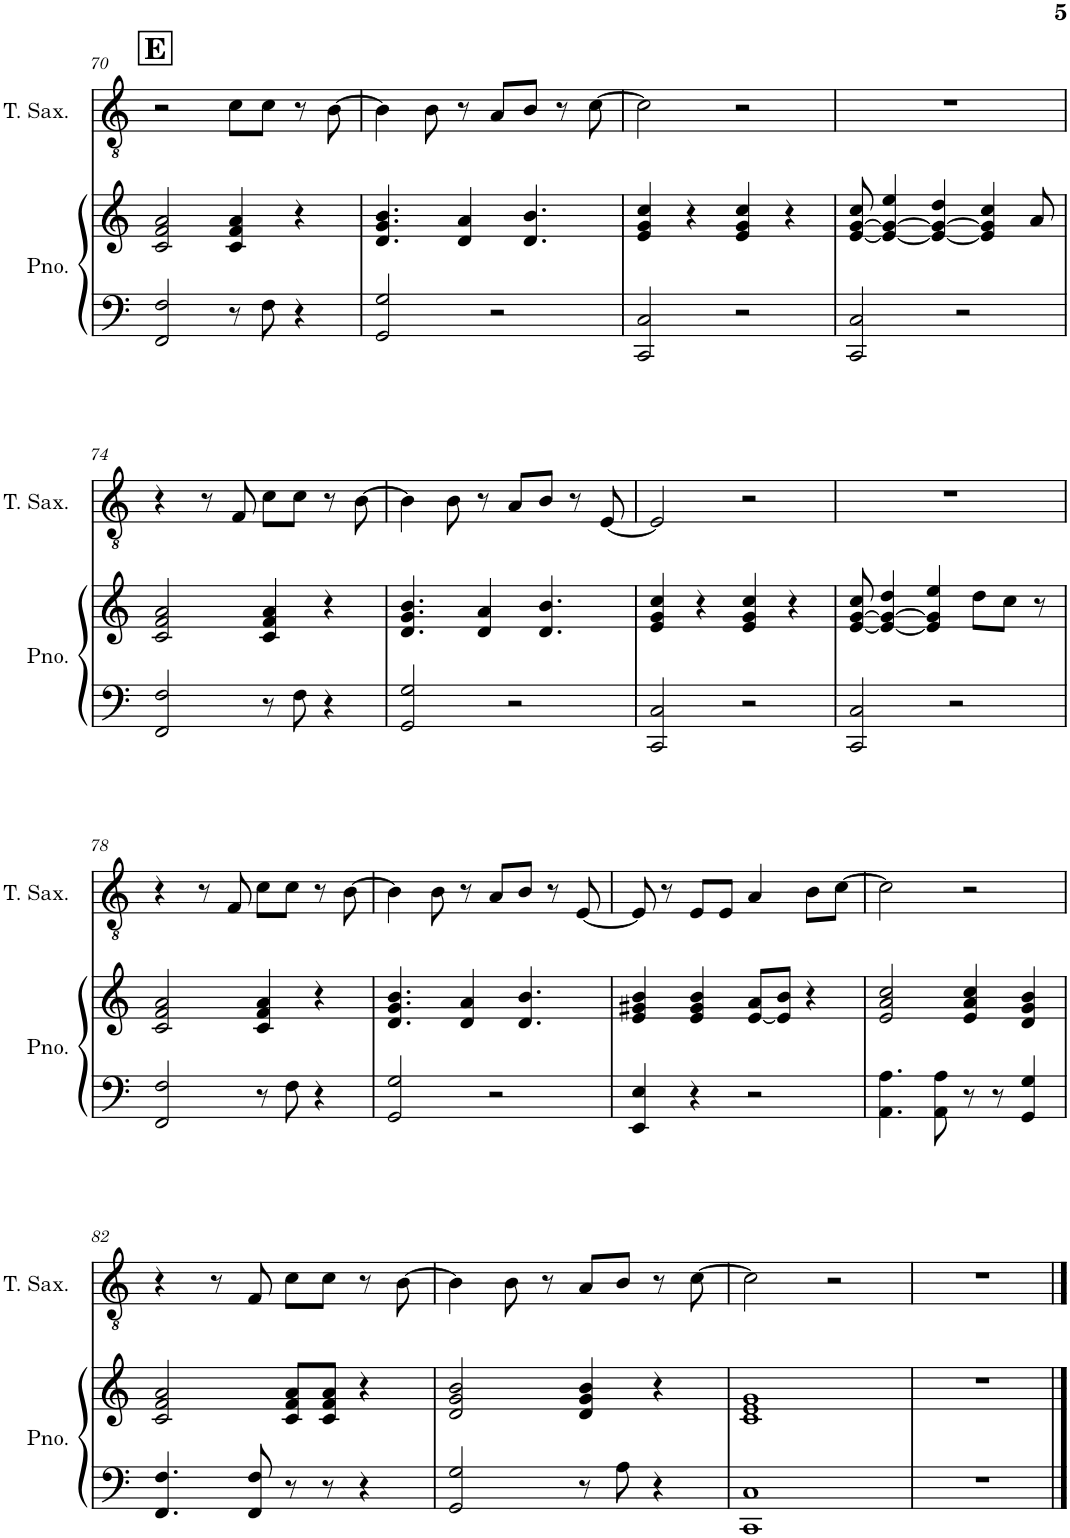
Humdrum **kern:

**kern	**kern	**kern
*part2	*part2	*part1
*staff3	*staff2	*staff1
*I"Piano	*	*I"Tenor Saxophone
*I'Pno.	*	*I'T. Sax.
!!LO:PB:g=z
*clefF4	*clefG2	*clefGv2
*	*	*ITrd8c14
*k[]	*k[]	*k[]
*M4/4	*M4/4	*M4/4
!!LO:REH:place=s1:a:B:cj:fs=14:t=E
=70	=70	=70
2FF/ 2F/	2c/ 2f/ 2a/	2r
8r	4c/ 4f/ 4a/	8c\L
8F\	.	8c\J
4r	4r	8r
.	.	[8B\
=71	=71	=71
2GG/ 2G/	4.d/ 4.g/ 4.b/	4B\]
.	.	8B\
.	4d/ 4a/	8r
2r	.	8A/L
.	4.d/ 4.b/	8B/J
.	.	8r
.	.	[8c\
=72	=72	=72
2CC/ 2C/	4e/ 4g/ 4cc/	2c\]
.	4r	.
2r	4e/ 4g/ 4cc/	2r
.	4r	.
=73	=73	=73
2CC/ 2C/	[8e/ [8g/ 8cc/	1r
.	4e/_ 4g/_ 4ee/	.
.	4e/_ 4g/_ 4dd/	.
2r	.	.
.	4e/] 4g/] 4cc/	.
.	8a/	.
!!LO:LB:g=z
=74	=74	=74
2FF/ 2F/	2c/ 2f/ 2a/	4r
.	.	8r
.	.	8F/
8r	4c/ 4f/ 4a/	8c\L
8F\	.	8c\J
4r	4r	8r
.	.	[8B\
=75	=75	=75
2GG/ 2G/	4.d/ 4.g/ 4.b/	4B\]
.	.	8B\
.	4d/ 4a/	8r
2r	.	8A/L
.	4.d/ 4.b/	8B/J
.	.	8r
.	.	[8E/
=76	=76	=76
2CC/ 2C/	4e/ 4g/ 4cc/	2E/]
.	4r	.
2r	4e/ 4g/ 4cc/	2r
.	4r	.
=77	=77	=77
2CC/ 2C/	[8e/ [8g/ 8cc/	1r
.	4e/_ 4g/_ 4dd/	.
.	4e/] 4g/] 4ee/	.
2r	.	.
.	8dd\L	.
.	8cc\J	.
.	8r	.
!!LO:LB:g=z
=78	=78	=78
2FF/ 2F/	2c/ 2f/ 2a/	4r
.	.	8r
.	.	8F/
8r	4c/ 4f/ 4a/	8c\L
8F\	.	8c\J
4r	4r	8r
.	.	[8B\
=79	=79	=79
2GG/ 2G/	4.d/ 4.g/ 4.b/	4B\]
.	.	8B\
.	4d/ 4a/	8r
2r	.	8A/L
.	4.d/ 4.b/	8B/J
.	.	8r
.	.	[8E/
=80	=80	=80
4EE/ 4E/	4e/ 4g#X/ 4b/	8E/]
.	.	8r
4r	4e/ 4g#/ 4b/	8E/L
.	.	8E/J
2r	[8e/ 8a/L	4A/
.	8e/] 8b/J	.
.	4r	8B\L
.	.	[8c\J
=81	=81	=81
4.AA\ 4.A\	2e/ 2a/ 2cc/	2c\]
8AA\ 8A\	.	.
8r	4e/ 4a/ 4cc/	2r
8r	.	.
4GG/ 4G/	4d/ 4g/ 4b/	.
!!LO:LB:g=z
=82	=82	=82
4.FF/ 4.F/	2c/ 2f/ 2a/	4r
.	.	8r
8FF/ 8F/	.	8F/
8r	8c/ 8f/ 8a/L	8c\L
8r	8c/ 8f/ 8a/J	8c\J
4r	4r	8r
.	.	[8B\
=83	=83	=83
2GG/ 2G/	2d/ 2g/ 2b/	4B\]
.	.	8B\
.	.	8r
8r	4d/ 4g/ 4b/	8A/L
8A\	.	8B/J
4r	4r	8r
.	.	[8c\
=84	=84	=84
1CC 1C	1c 1e 1g	2c\]
.	.	2r
=85	=85	=85
1r	1r	1r
==	==	==
*-	*-	*-
